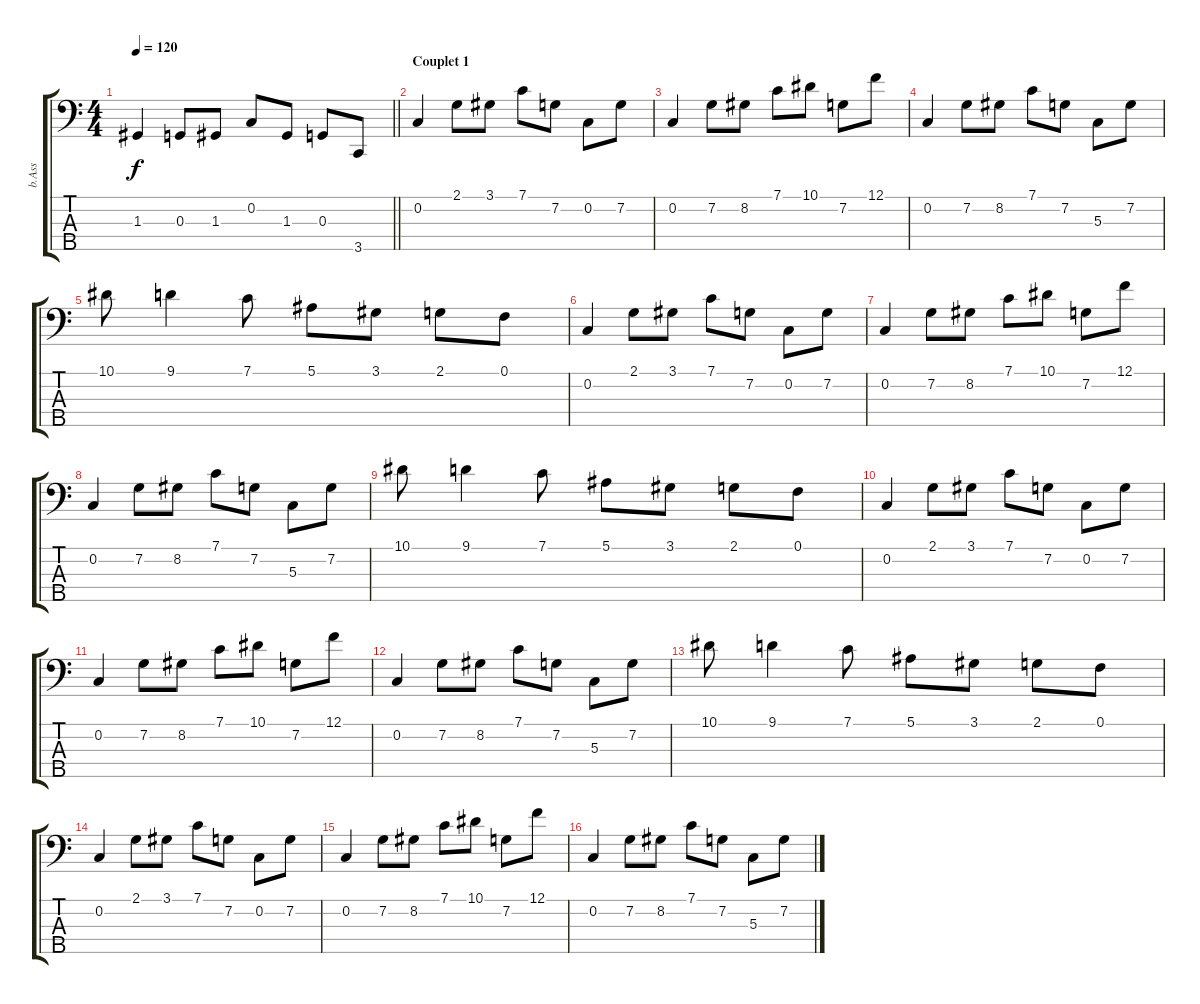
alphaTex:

\track ("b.Ass" "b.Ass") {instrument fretlessbass}
\staff {score tabs}
\tuning (F2 C2 G1 D1 A0) {hide}
\ts (4 4)
\tempo 120
\clef f4
\barLineRight lightlight
\ks c
1.3.4{dy f} 0.3.8 1.3.8 0.2.8 1.3.8 0.3.8 3.5.8 |
\section ("" "Couplet 1")
0.2.4 2.1.8 3.1.8 7.1.8 7.2.8 0.2.8 7.2.8 |
0.2.4 7.2.8 8.2.8 7.1.8 10.1.8 7.2.8 12.1.8 |
0.2.4 7.2.8 8.2.8 7.1.8 7.2.8 5.3.8 7.2.8 |
10.1.8 9.1.4 7.1.8 5.1.8 3.1.8 2.1.8 0.1.8 |
0.2.4 2.1.8 3.1.8 7.1.8 7.2.8 0.2.8 7.2.8 |
0.2.4 7.2.8 8.2.8 7.1.8 10.1.8 7.2.8 12.1.8 |
0.2.4 7.2.8 8.2.8 7.1.8 7.2.8 5.3.8 7.2.8 |
10.1.8 9.1.4 7.1.8 5.1.8 3.1.8 2.1.8 0.1.8 |
0.2.4 2.1.8 3.1.8 7.1.8 7.2.8 0.2.8 7.2.8 |
0.2.4 7.2.8 8.2.8 7.1.8 10.1.8 7.2.8 12.1.8 |
0.2.4 7.2.8 8.2.8 7.1.8 7.2.8 5.3.8 7.2.8 |
10.1.8 9.1.4 7.1.8 5.1.8 3.1.8 2.1.8 0.1.8 |
0.2.4 2.1.8 3.1.8 7.1.8 7.2.8 0.2.8 7.2.8 |
0.2.4 7.2.8 8.2.8 7.1.8 10.1.8 7.2.8 12.1.8 |
0.2.4 7.2.8 8.2.8 7.1.8 7.2.8 5.3.8 7.2.8
